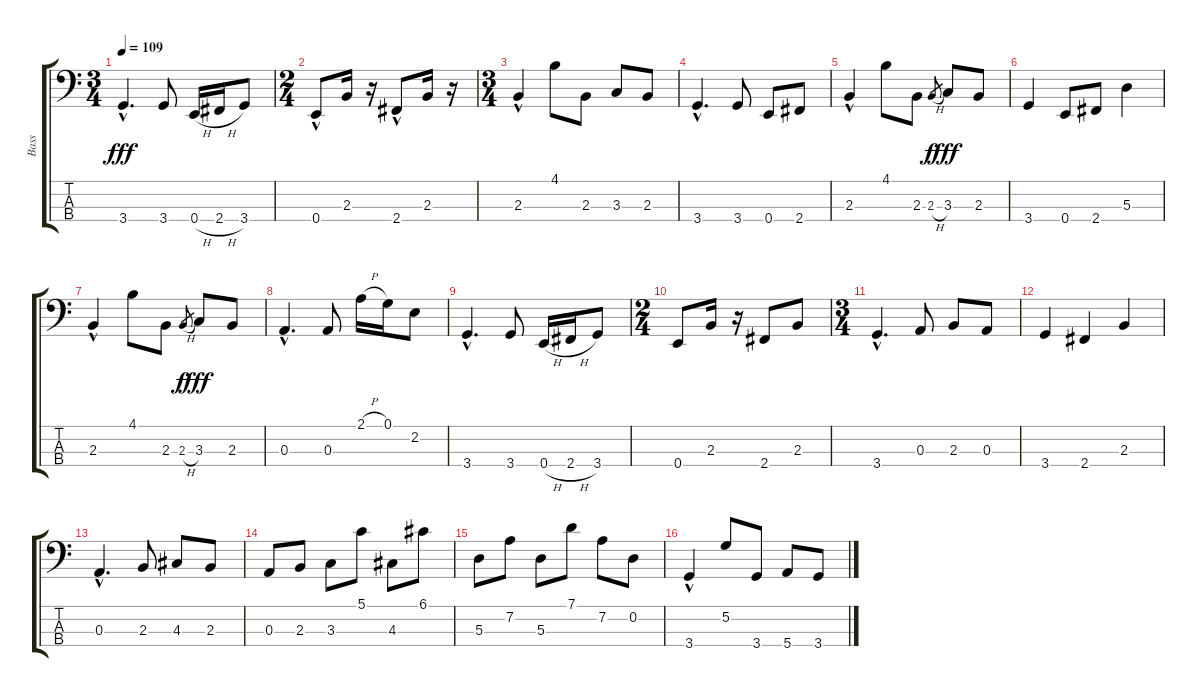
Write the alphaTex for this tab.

\track ("Bass" "Bass") {instrument electricbasspick}
\staff {score tabs}
\tuning (G2 D2 A1 E1) {hide}
\ts (3 4)
\tempo 109
\clef f4
\ks c
3.4{hac}.4{d dy fff} 3.4.8 0.4{h}.16 2.4{h}.16 3.4.8 |
\ts (2 4)
0.4{hac}.8 2.3.16 r.16 2.4{hac}.8 2.3.16 r.16 |
\ts (3 4)
2.3{hac}.4 4.1.8 2.3.8 3.3.8 2.3.8 |
3.4{hac}.4{d} 3.4.8 0.4.8 2.4.8 |
2.3{hac}.4 4.1.8 2.3.8 2.3{h}.8{gr dy f} 3.3.8{dy fff} 2.3.8 |
3.4.4 0.4.8 2.4.8 5.3.4 |
2.3{hac}.4 4.1.8 2.3.8 2.3{h}.8{gr dy f} 3.3.8{dy fff} 2.3.8 |
0.3{hac}.4{d} 0.3.8 2.1{h}.16 0.1.16 2.2.8 |
3.4{hac}.4{d} 3.4.8 0.4{h}.16 2.4{h}.16 3.4.8 |
\ts (2 4)
0.4.8 2.3.16 r.16 2.4.8 2.3.8 |
\ts (3 4)
3.4{hac}.4{d} 0.3.8 2.3.8 0.3.8 |
3.4.4 2.4.4 2.3.4 |
0.3{hac}.4{d} 2.3.8 4.3.8 2.3.8 |
0.3.8 2.3.8 3.3.8 5.1.8 4.3.8 6.1.8 |
5.3.8 7.2.8 5.3.8 7.1.8 7.2.8 0.2.8 |
3.4{hac}.4 5.2.8 3.4.8 5.4.8 3.4.8
